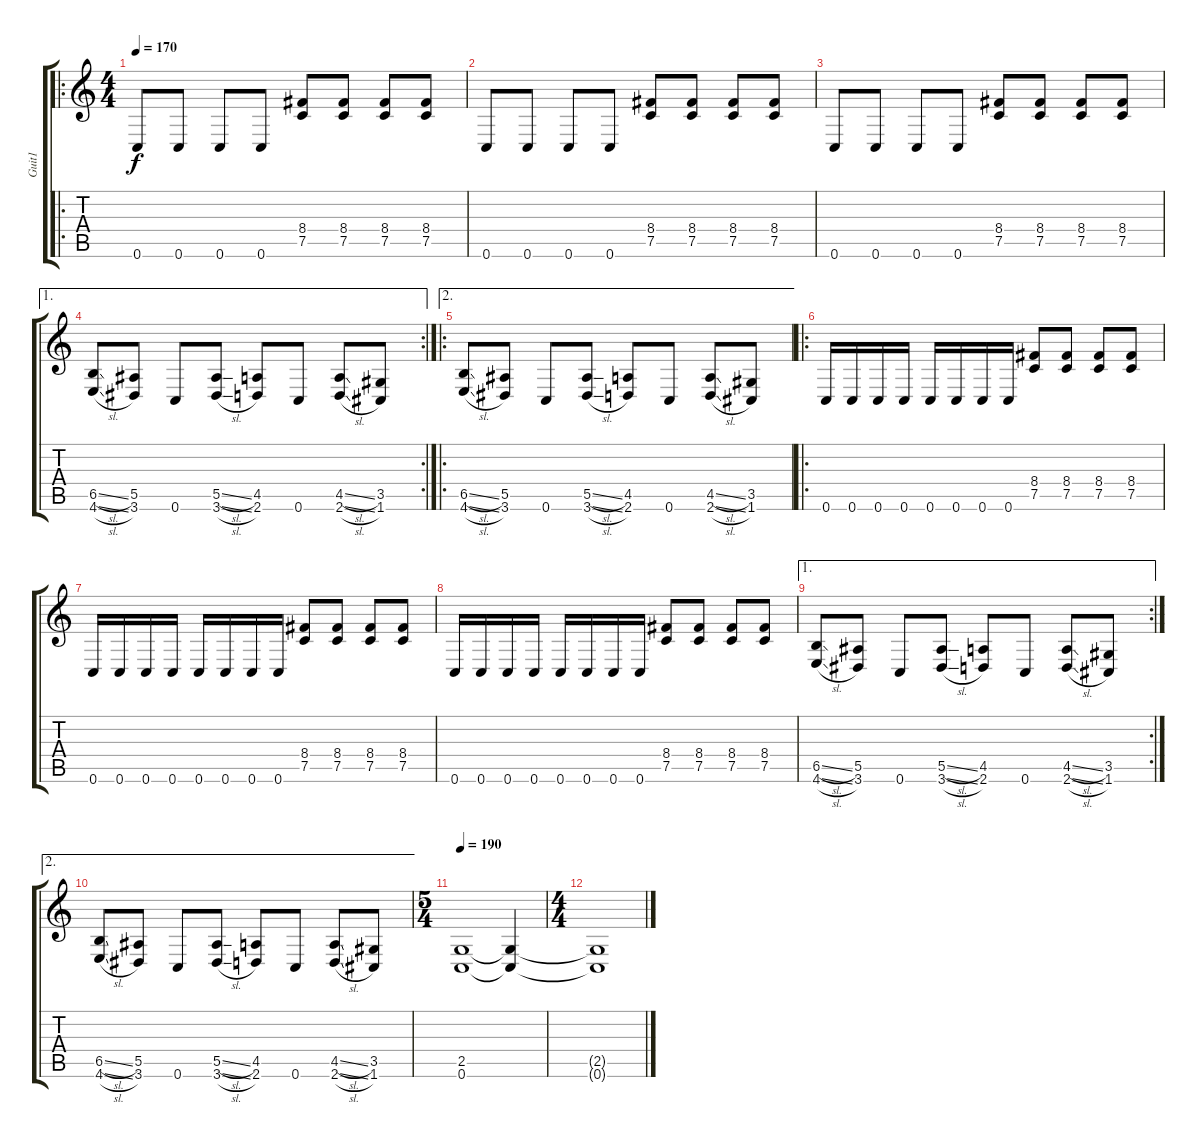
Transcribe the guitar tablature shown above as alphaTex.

\track ("Guit1" "Guit1") {instrument distortionguitar}
\staff {score tabs}
\tuning (C4 G3 Eb3 Bb2 F2 C2) {hide}
\ro
\ts (4 4)
\tempo 170
\clef g2
\ks c
0.6.8{dy f instrument distortionguitar} 0.6.8 0.6.8 0.6.8 (8.4 7.5).8 (8.4 7.5).8 (8.4 7.5).8 (8.4 7.5).8 |
0.6.8 0.6.8 0.6.8 0.6.8 (8.4 7.5).8 (8.4 7.5).8 (8.4 7.5).8 (8.4 7.5).8 |
0.6.8 0.6.8 0.6.8 0.6.8 (8.4 7.5).8 (8.4 7.5).8 (8.4 7.5).8 (8.4 7.5).8 |
\ae 1
\rc 2
(6.5{sl} 4.6{sl}).8 (5.5 3.6).8 0.6.8 (5.5{sl} 3.6{sl}).8 (4.5 2.6).8 0.6.8 (4.5{sl} 2.6{sl}).8 (3.5 1.6).8 |
\ae 2
\ro
(6.5{sl} 4.6{sl}).8 (5.5 3.6).8 0.6.8 (5.5{sl} 3.6{sl}).8 (4.5 2.6).8 0.6.8 (4.5{sl} 2.6{sl}).8 (3.5 1.6).8 |
\ro
0.6.16 0.6.16 0.6.16 0.6.16 0.6.16 0.6.16 0.6.16 0.6.16 (8.4 7.5).8 (8.4 7.5).8 (8.4 7.5).8 (8.4 7.5).8 |
0.6.16 0.6.16 0.6.16 0.6.16 0.6.16 0.6.16 0.6.16 0.6.16 (8.4 7.5).8 (8.4 7.5).8 (8.4 7.5).8 (8.4 7.5).8 |
0.6.16 0.6.16 0.6.16 0.6.16 0.6.16 0.6.16 0.6.16 0.6.16 (8.4 7.5).8 (8.4 7.5).8 (8.4 7.5).8 (8.4 7.5).8 |
\ae 1
\rc 2
(6.5{sl} 4.6{sl}).8 (5.5 3.6).8 0.6.8 (5.5{sl} 3.6{sl}).8 (4.5 2.6).8 0.6.8 (4.5{sl} 2.6{sl}).8 (3.5 1.6).8 |
\ae 2
(6.5{sl} 4.6{sl}).8 (5.5 3.6).8 0.6.8 (5.5{sl} 3.6{sl}).8 (4.5 2.6).8 0.6.8 (4.5{sl} 2.6{sl}).8 (3.5 1.6).8 |
\ts (5 4)
\tempo 190
(2.5 0.6).1 (2.5{t} 0.6{t}).4 |
\ts (4 4)
(2.5{t} 0.6{t}).1
